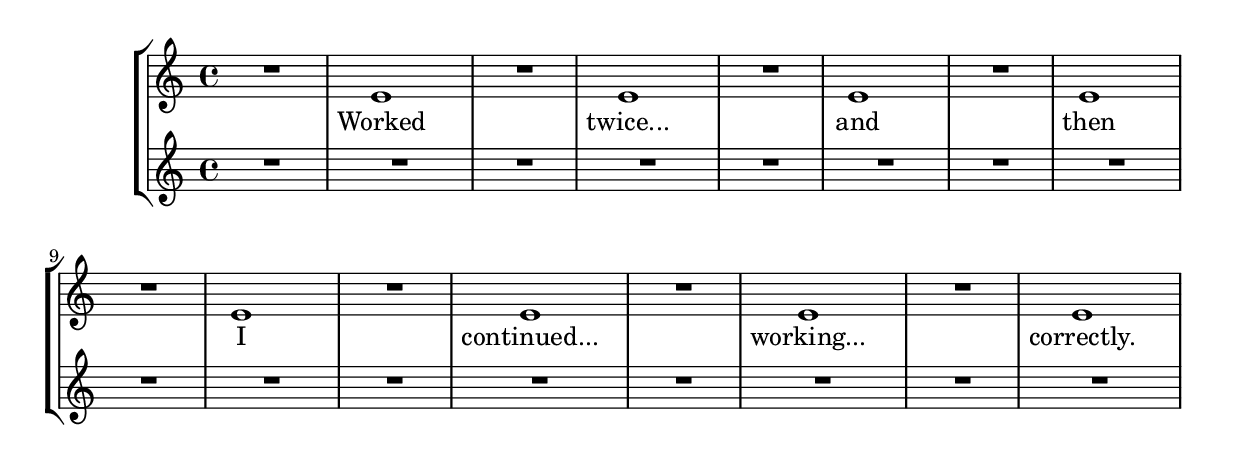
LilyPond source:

\version "2.16.0"

\header {
  texidoc = "Empty measures do not confuse @code{SpanBarStub}.
These lyrics should remain clear of the span bars.
"
}

\new StaffGroup <<
  \new Staff { \repeat unfold 8 { R1 e'1 } }
  \addlyrics {
    Worked twice...
    and then
    I continued...
    working... correctly.
  }
  \new Staff { R1*16 }
>>
